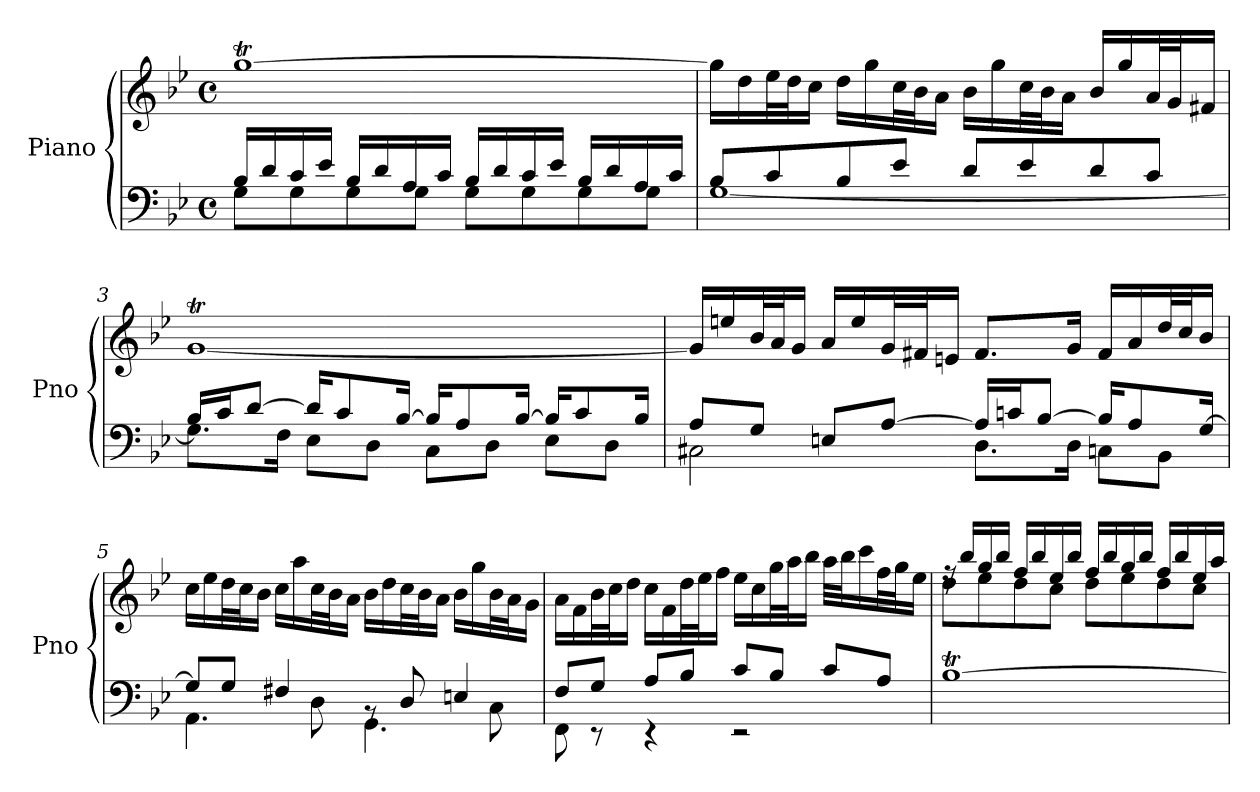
**kern	**kern
*part1	*part1
*staff2	*staff1
*I"Piano	*
*I'Pno	*
*clefF4	*clefG2
*k[b-e-]	*k[b-e-]
*M4/4	*M4/4
*met(c)	*met(c)
=1	=1
*^	*
16B-/LL	8G\L	[1ggT
16d/	.	.
16c/	8G\	.
16e-/JJ	.	.
16B-/LL	8G\	.
16d/	.	.
16A/	8G\J	.
16c/JJ	.	.
16B-/LL	8G\L	.
16d/	.	.
16c/	8G\	.
16e-/JJ	.	.
16B-/LL	8G\	.
16d/	.	.
16A/	8G\J	.
16c/JJ	.	.
=2	=2	=2
8B-/L	[1G	16gg\LL]
.	.	16dd\
8c/	.	32ee-\L
.	.	32dd\J
.	.	16cc\JJ
8B-/	.	16dd\LL
.	.	16gg\
8e-/J	.	32cc\L
.	.	32b-\J
.	.	16a\JJ
8d/L	.	16b-\LL
.	.	16gg\
8e-/	.	32cc\L
.	.	32b-\J
.	.	16a\JJ
8d/	.	16b-/LL
.	.	16gg/
8c/J	.	32a/L
.	.	32g/J
.	.	16f#X/JJ
!!LO:LB:g=z
=3	=3	=3
16B-/LL	8.G\L]	[1gT
16c/J	.	.
[8d/J	.	.
.	16F\Jk	.
16d/KL]	8E-\L	.
8c/	.	.
.	8D\J	.
[16B-/Jk	.	.
16B-/KL]	8C\L	.
8A/	.	.
.	8D\J	.
[16B-/Jk	.	.
16B-/KL]	8E-\L	.
8c/	.	.
.	8D\J	.
16B-/Jk	.	.
=4	=4	=4
8A/L	2C#X\	16g/LL]
.	.	16een/
8G/J	.	32b-/L
.	.	32a/J
.	.	16g/JJ
8En/L	.	16a/LL
.	.	16ee/
[8A/J	.	32g/L
.	.	32f#X/J
.	.	16en/JJ
16A/LL]	8.D\L	8.f#/L
16cn/J	.	.
[8B-/J	.	.
.	16D\Jk	16g/Jk
16B-/KL]	8Cn\L	16f#/LL
8A/	.	16a/
.	8BB-\J	32dd/L
.	.	32cc/J
[16G/Jk	.	16b-/JJ
!!LO:LB:g=z
=5	=5	=5
8G/L]	4.AA\	16cc\LL
.	.	16ee-\
8G/J	.	32dd\L
.	.	32cc\J
.	.	16b-\JJ
4F#X/	.	16cc\LL
.	.	16aa\
.	8D\	32cc\L
.	.	32b-\J
.	.	16a\JJ
8rBB	4.GG\	16b-\LL
.	.	16dd\
8D/	.	32cc\L
.	.	32b-\J
.	.	16a\JJ
4En/	.	16b-\LL
.	.	16gg\
.	8C\	32b-\L
.	.	32a\J
.	.	16g\JJ
=6	=6	=6
8F/L	8FF\	16a\LL
.	.	16f\
8G/J	8r	32b-\L
.	.	32cc\J
.	.	16dd\JJ
8A/L	4r	16cc\LL
.	.	16f\
8B-/J	.	32dd\L
.	.	32ee-\J
.	.	16ff\JJ
8c/L	2r	16ee-\LL
.	.	16cc\
8B-/J	.	32gg\L
.	.	32aa\J
.	.	16bb-\JJ
8c/L	.	32aa\LLL
.	.	32bb-\J
.	.	16ccc\
8A/J	.	32ff\L
.	.	32gg\J
.	.	16ee-\JJ
*v	*v	*
=7	=7
*	*^
[1B-T	16rff	8dd\L
.	16bb-/LL	.
.	16gg/	8ee-\
.	16bb-/JJ	.
.	16ff/LL	8dd\
.	16bb-/	.
.	16ee-/	8cc\J
.	16bb-/JJ	.
.	16ff/LL	8dd\L
.	16bb-/	.
.	16gg/	8ee-\
.	16bb-/JJ	.
.	16ff/LL	8dd\
.	16bb-/	.
.	16ee-/	8cc\J
.	16aa/JJ	.
*	*v	*v
=	=
*-	*-
